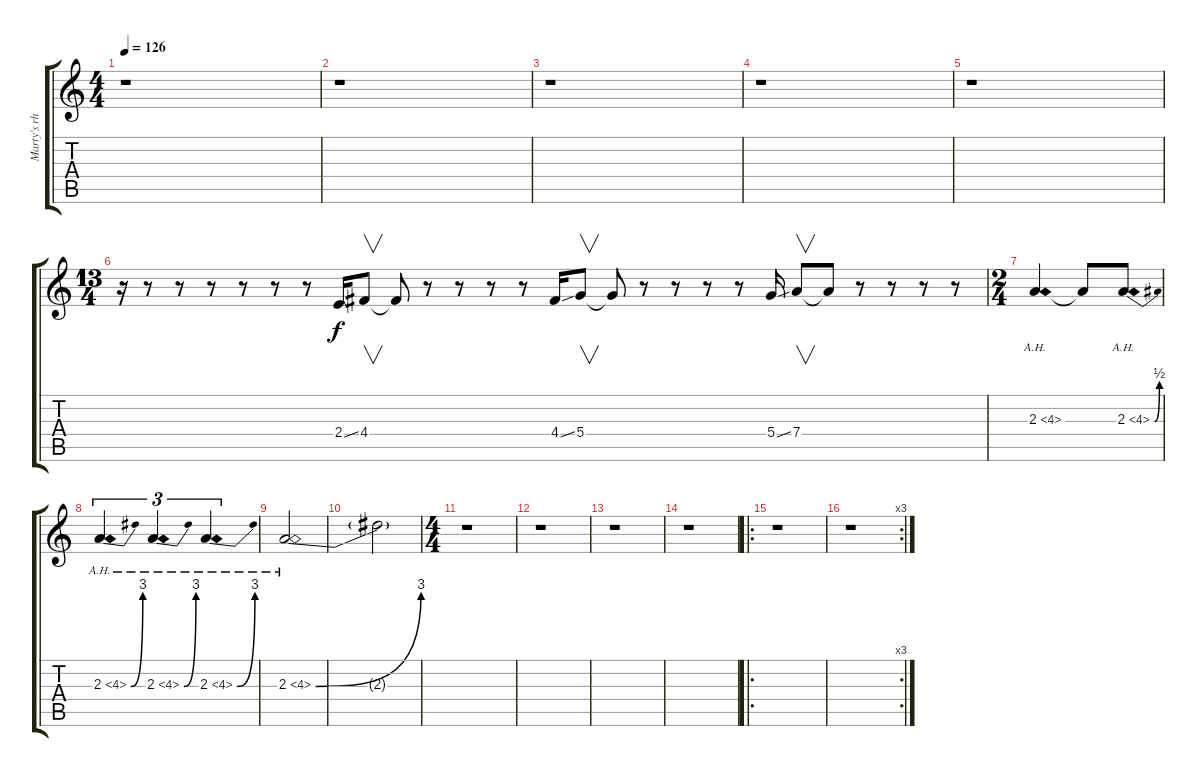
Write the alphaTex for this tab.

\track ("Marty's rhy." "Marty's rh") {instrument distortionguitar}
\staff {score tabs}
\tuning (E4 B3 G3 D3 A2 E2) {hide}
\ts (4 4)
\tempo 126
\clef g2
\ks c
r.1{dy f} |
r.1 |
r.1 |
r.1 |
r.1 |
\ts (13 4)
r.16 r.8 r.8 r.8 r.8 r.8 r.8 2.4{ss}.16 4.4.8{v} 4.4{t}.8 r.8 r.8 r.8 r.8 4.4{ss}.16 5.4.8{v} 5.4{t}.8 r.8 r.8 r.8 r.8 5.4{ss}.16 7.4.8{v} 7.4{t}.8 r.8 r.8 r.8 r.8 |
\ts (2 4)
2.3{ah 2}.4 2.3{t}.8 2.3{be (bend 0 0 60 2) ah 2}.8 |
2.3{be (bend 0 0 60 12) ah 2}.4{tu (3 2)} 2.3{be (bend 0 0 60 12) ah 2}.4{tu (3 2)} 2.3{be (bend 0 0 60 12) ah 2}.4{tu (3 2)} |
2.3{be (bend 0 0 60 12) ah 2}.2 |
2.3{t}.2 |
\ts (4 4)
r.1 |
r.1 |
r.1 |
r.1 |
\ro
r.1 |
\rc 3
r.1
